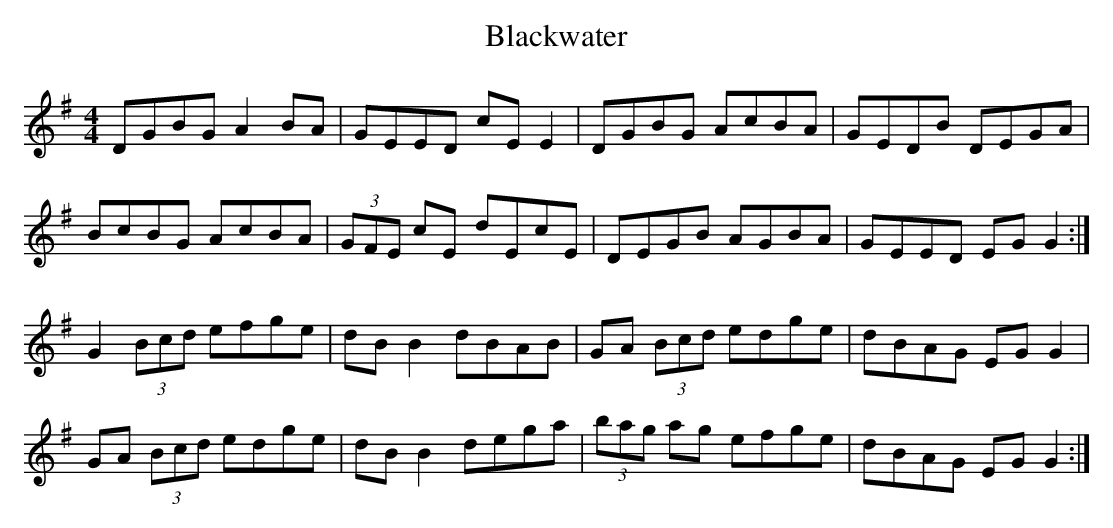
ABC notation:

X:1
T: Blackwater
M: 4/4
L: 1/8
K: G
DGBG A2BA | GEED cEE2 | DGBG AcBA | GEDB DEGA |
BcBG AcBA | (3GFE cE dEcE | DEGB AGBA |\
GEED EG G2 :|
G2 (3Bcd efge | dBB2 dBAB | GA (3Bcd edge |\
dBAG EG G2 |
GA (3Bcd edge | dBB2 dega | (3bag ag efge |\
dBAG EG G2 :|
